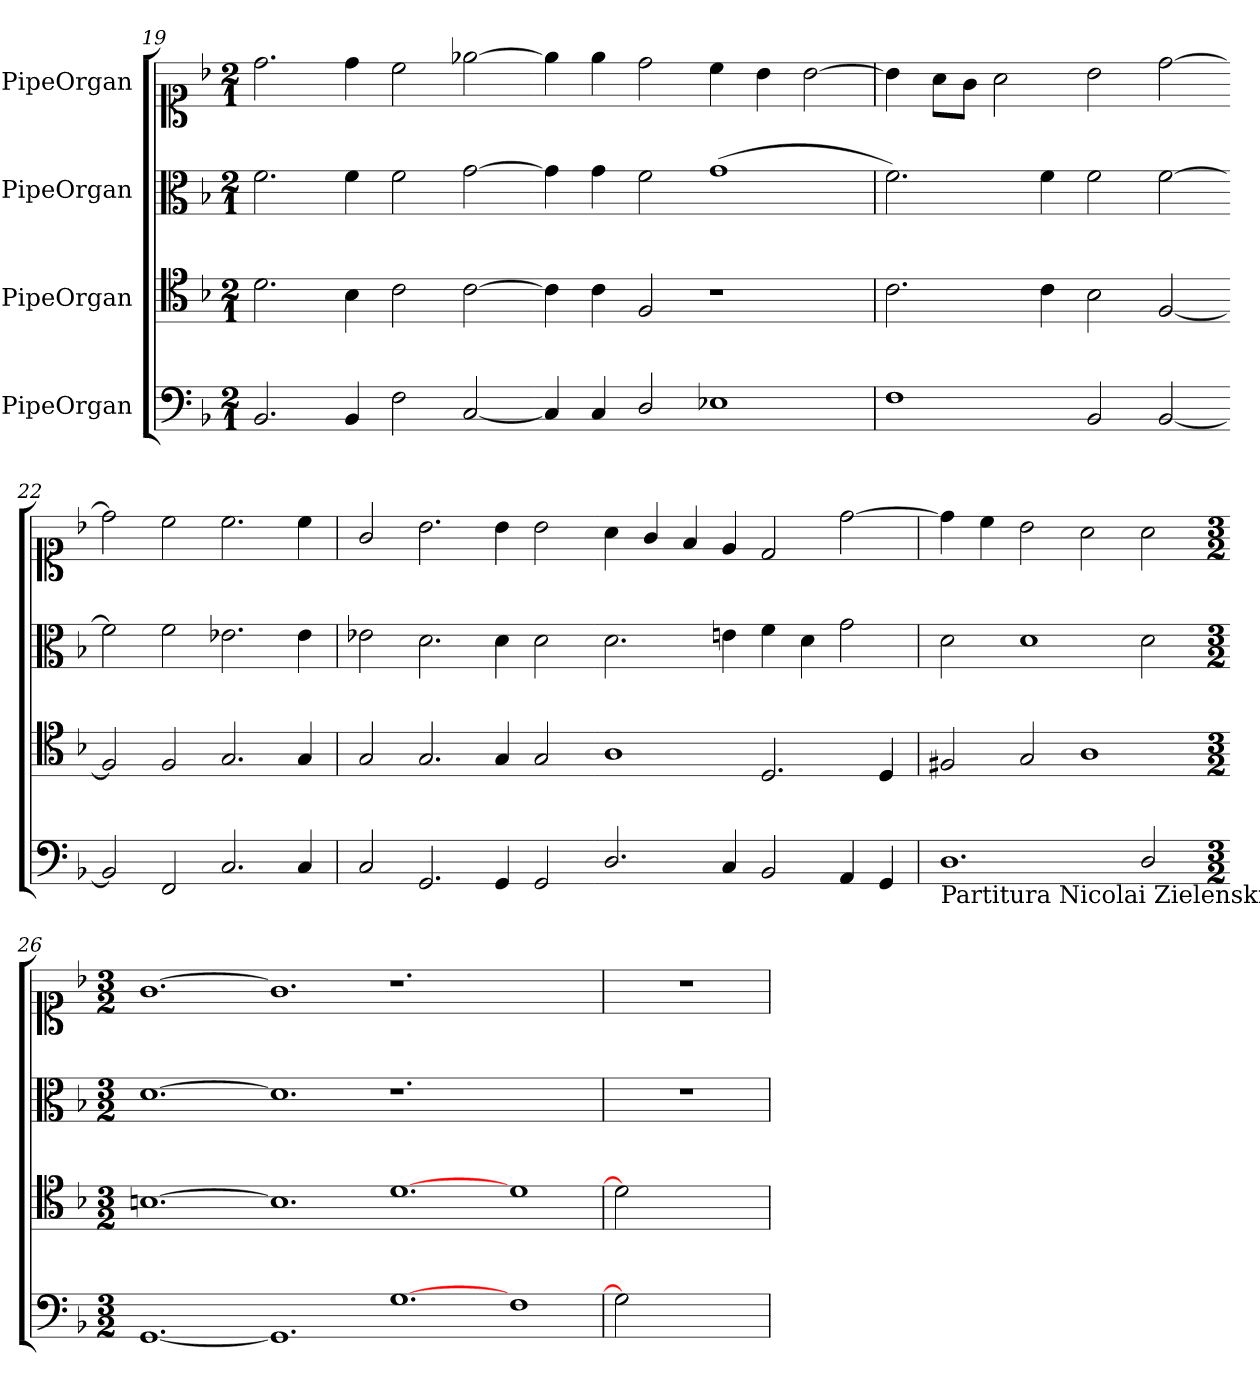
**kern	**kern	**kern	**kern
*part4	*part3	*part2	*part1
*staff4	*staff3	*staff2	*staff1
*I"PipeOrgan	*I"PipeOrgan	*I"PipeOrgan	*I"PipeOrgan
*clefF4	*clefC4	*clefC3	*clefC1
*k[b-]	*k[b-]	*k[b-]	*k[b-]
*M2/1	*M2/1	*M2/1	*M2/1
=19	=19	=19	=19
2.BB-/	2.d\	2.f\	2.dd\
4BB-/	4B-\	4f\	4dd\
2F\	2c\	2f\	2cc\
[2C/	[2c\	[2g\	[2ee-X\
=20-	=20-	=20-	=20-
4C/]	4c\]	4g\]	4ee-\]
4C/	4c\	4g\	4ee-\
2D/	2F/	2f\	2dd\
1E-X	1r	(<1g	4cc\
.	.	.	4b-\
.	.	.	[2b-\
=21	=21	=21	=21
1F	2.c\	2.f\)	4b-!\]
.	.	.	8a\L
.	.	.	8g\J
.	.	.	2a\
.	4c\	4f\	.
2BB-/	2B-\	2f\	2b-\
[2BB-	[2F	[2f	[2dd
=22-	=22-	=22-	=22-
2BB-]	2F]	2f]	2dd]
2FF/	2F/	2f\	2cc\
2.C/	2.G/	2.e-X\	2.cc\
4C/	4G/	4e-\	4cc\
=23	=23	=23	=23
2C/	2G/	2e-X\	2g/
2.GG/	2.G/	2.d\	2.b-\
4GG/	4G/	4d\	4b-\
2GG/	2G/	2d\	2b-\
=24-	=24-	=24-	=24-
2.D/	1A	2.d\	4a\
.	.	.	4g/
.	.	.	4f/
4C/	.	4en\	4e/
2BB-/	2.D/	4f\	2d/
.	.	4d\	.
4AA/	.	2g\	[2dd\
4GG/	4D/	.	.
=25	=25	=25	=25
!LO:TX:b:t=Partitura Nicolai Zielenski.	!	!	!
1.D	2F#X/	2d\	4dd!\]
.	.	.	4cc\
.	2G/	1d	2b-\
.	1A	.	2a\
2D/	.	2d\	2a\
=26-	=26-	=26-	=26-
*M3/2	*M3/2	*M3/2	*M3/2
[1.GG	[1.Bn	[1.d	[1.g
=27-	=27-	=27-	=27-
1.GG]	1.B]	1.d]	1.g]
[1.G	[1.d	1.r	1.r
1F	1d	1ryy	1ryy
=28	=28	=28	=28
2G]	2d]	1.r	1.r
1ryy	1ryy	.	.
=	=	=	=
*-	*-	*-	*-
